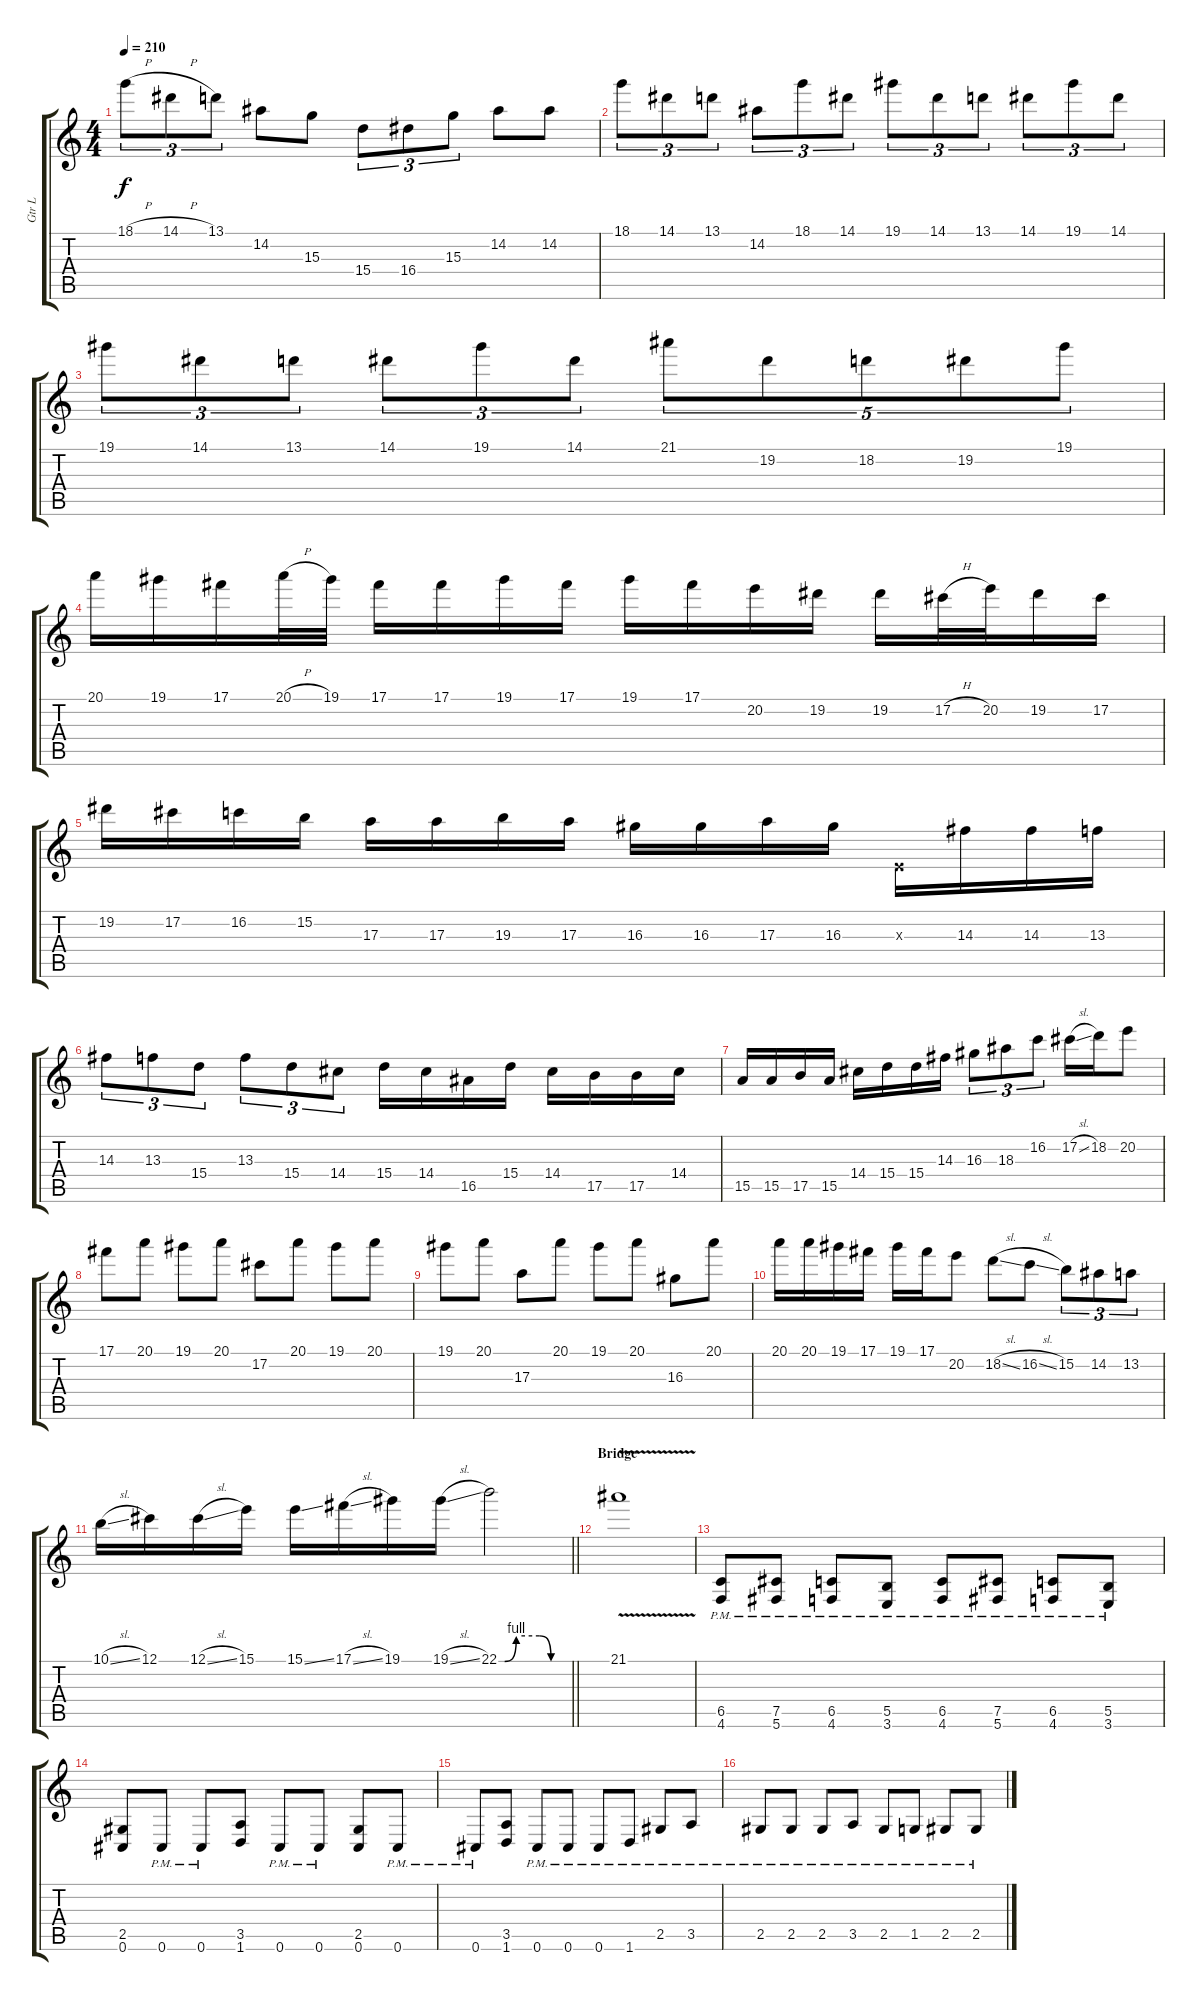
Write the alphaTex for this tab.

\track ("Gtr L" "Gtr L") {instrument distortionguitar}
\staff {score tabs}
\tuning (Db4 Ab3 E3 B2 Gb2 Db2) {hide}
\ts (4 4)
\tempo 210
\clef g2
\ks c
18.1{h}.8{tu (3 2) dy f} 14.1{h}.8{tu (3 2)} 13.1.8{tu (3 2)} 14.2.8 15.3.8 15.4.8{tu (3 2)} 16.4.8{tu (3 2)} 15.3.8{tu (3 2)} 14.2.8 14.2.8 |
18.1.8{tu (3 2)} 14.1.8{tu (3 2)} 13.1.8{tu (3 2)} 14.2.8{tu (3 2)} 18.1.8{tu (3 2)} 14.1.8{tu (3 2)} 19.1.8{tu (3 2)} 14.1.8{tu (3 2)} 13.1.8{tu (3 2)} 14.1.8{tu (3 2)} 19.1.8{tu (3 2)} 14.1.8{tu (3 2)} |
19.1.8{tu (3 2)} 14.1.8{tu (3 2)} 13.1.8{tu (3 2)} 14.1.8{tu (3 2)} 19.1.8{tu (3 2)} 14.1.8{tu (3 2)} 21.1.8{tu (5 4)} 19.2.8{tu (5 4)} 18.2.8{tu (5 4)} 19.2.8{tu (5 4)} 19.1.8{tu (5 4)} |
20.1.16 19.1.16 17.1.16 20.1{h}.32 19.1.32 17.1.16 17.1.16 19.1.16 17.1.16 19.1.16 17.1.16 20.2.16 19.2.16 19.2.16 17.2{h}.32 20.2.32 19.2.16 17.2.16 |
19.2.16 17.2.16 16.2.16 15.2.16 17.3.16 17.3.16 19.3.16 17.3.16 16.3.16 16.3.16 17.3.16 16.3.16 0.3{x}.16 14.3.16 14.3.16 13.3.16 |
14.3.8{tu (3 2)} 13.3.8{tu (3 2)} 15.4.8{tu (3 2)} 13.3.8{tu (3 2)} 15.4.8{tu (3 2)} 14.4.8{tu (3 2)} 15.4.16 14.4.16 16.5.16 15.4.16 14.4.16 17.5.16 17.5.16 14.4.16 |
15.5.16 15.5.16 17.5.16 15.5.16 14.4.16 15.4.16 15.4.16 14.3.16 16.3.8{tu (3 2)} 18.3.8{tu (3 2)} 16.2.8{tu (3 2)} 17.2{sl}.16 18.2.16 20.2.8 |
17.1.8 20.1.8 19.1.8 20.1.8 17.2.8 20.1.8 19.1.8 20.1.8 |
19.1.8 20.1.8 17.3.8 20.1.8 19.1.8 20.1.8 16.3.8 20.1.8 |
20.1.16 20.1.16 19.1.16 17.1.16 19.1.16 17.1.16 20.2.8 18.2{sl}.8 16.2{sl}.8 15.2.8{tu (3 2)} 14.2.8{tu (3 2)} 13.2.8{tu (3 2)} |
\barLineRight lightlight
10.1{sl}.16 12.1.16 12.1{sl}.16 15.1.16 15.1{ss}.16 17.1{sl}.16 19.1.16 19.1{sl}.16 22.1{be (custom 0 0 5 0 15 4 35 4 45 0 60 0)}.2 |
\section ("" "Bridge")
21.1{v}.1 |
(6.5{pm} 4.6{pm}).8{balance 0} (7.5{pm} 5.6{pm}).8 (6.5{pm} 4.6{pm}).8 (5.5{pm} 3.6{pm}).8 (6.5{pm} 4.6{pm}).8 (7.5{pm} 5.6{pm}).8 (6.5{pm} 4.6{pm}).8 (5.5{pm} 3.6{pm}).8 |
(2.5 0.6).8 0.6{pm}.8 0.6{pm}.8 (3.5 1.6).8 0.6{pm}.8 0.6{pm}.8 (2.5 0.6).8 0.6{pm}.8 |
0.6{pm}.8 (3.5 1.6).8 0.6{pm}.8 0.6{pm}.8 0.6{pm}.8 1.6{pm}.8 2.5{pm}.8 3.5{pm}.8 |
2.5{pm}.8 2.5{pm}.8 2.5{pm}.8 3.5{pm}.8 2.5{pm}.8 1.5{pm}.8 2.5{pm}.8 2.5{pm}.8
